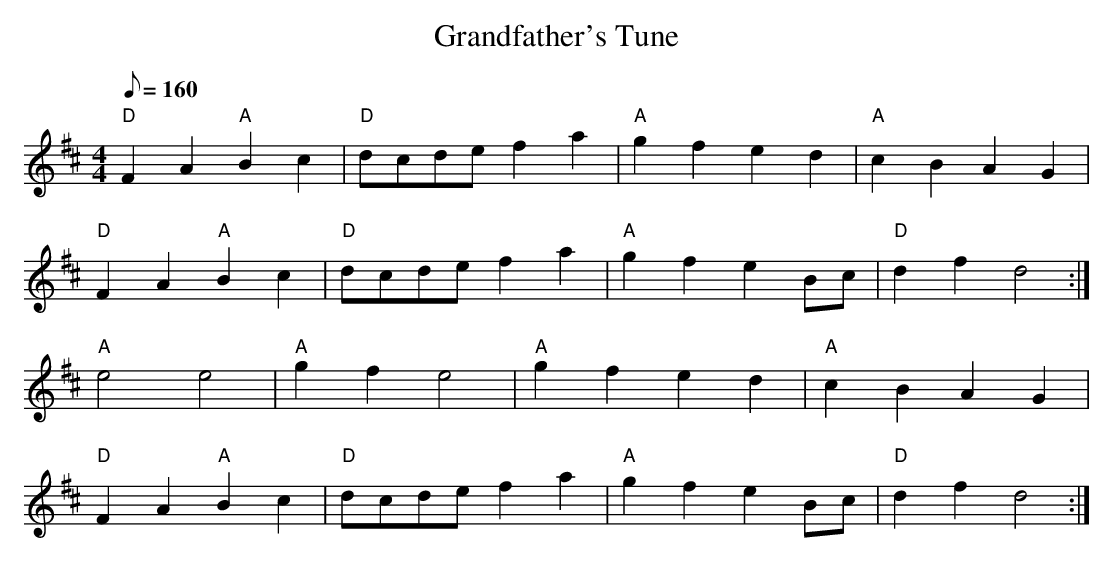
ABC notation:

X:1
T:Grandfather's Tune
M:4/4
Q:160
K:D
"D" F2A2 "A" B2c2| "D" dcde f2 a2| "A" g2f2e2d2| "A" c2B2A2G2|
"D" F2A2 "A" B2c2| "D" dcde f2 a2| "A" g2f2e2 Bc|"D" d2f2 d4 :|
"A" e4 e4  | "A" g2f2 e4 | "A" g2f2e2d2 | "A" c2B2A2G2|
"D" F2A2 "A" B2c2| "D" dcde f2 a2| "A" g2f2e2 Bc| "D" d2f2 d4:|
